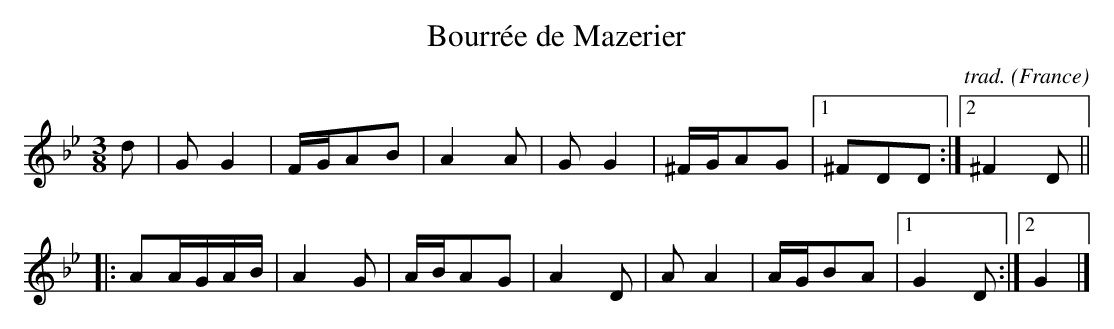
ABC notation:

X:1
T:Bourr\'ee de Mazerier
C:trad.
O:France
M:3/8
L:1/8
K:G minor
d | G G2 | F/G/AB | A2 A | G G2 | ^F/G/AG | [1 ^FDD :| [2 ^F2 D ||
|: AA/G/A/B/ | A2 G | A/B/AG | A2 D | A A2 | A/G/BA | [1 G2 D :| [2 G2 |]
